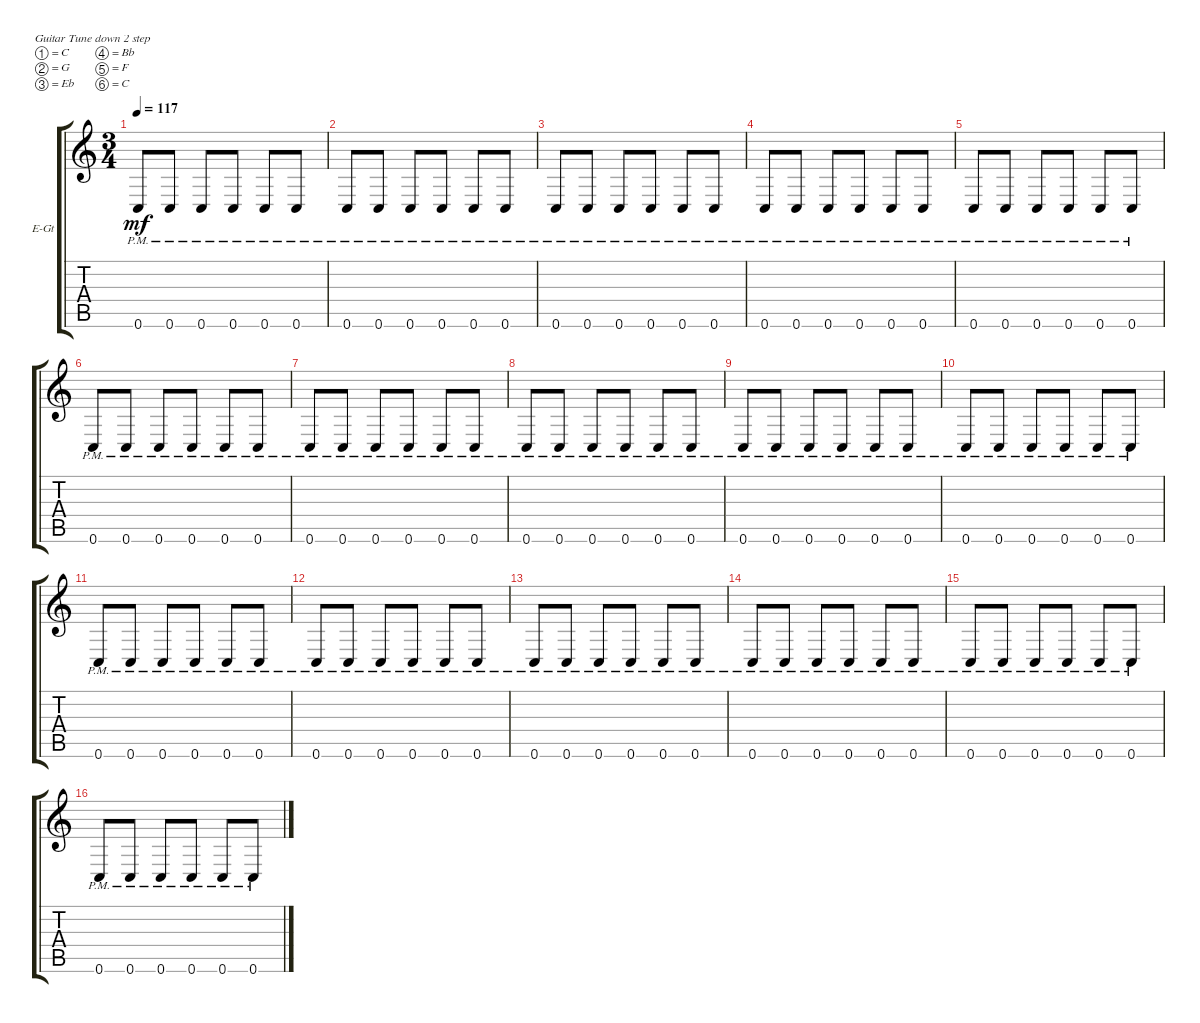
\bracketExtendMode groupsimilarinstruments
\firstSystemTrackNameOrientation horizontal
\otherSystemsTrackNameOrientation horizontal
\track ("Gtr1" "E-Gt") {instrument distortionguitar}
\staff {score tabs}
\tuning (C4 G3 Eb3 Bb2 F2 C2)
\ts (3 4)
\tempo 117
\clef g2
\ks c
0.6{pm}.8{dy mf} 0.6{pm}.8 0.6{pm}.8 0.6{pm}.8 0.6{pm}.8 0.6{pm}.8 |
0.6{pm}.8 0.6{pm}.8 0.6{pm}.8 0.6{pm}.8 0.6{pm}.8 0.6{pm}.8 |
0.6{pm}.8 0.6{pm}.8 0.6{pm}.8 0.6{pm}.8 0.6{pm}.8 0.6{pm}.8 |
0.6{pm}.8 0.6{pm}.8 0.6{pm}.8 0.6{pm}.8 0.6{pm}.8 0.6{pm}.8 |
0.6{pm}.8 0.6{pm}.8 0.6{pm}.8 0.6{pm}.8 0.6{pm}.8 0.6{pm}.8 |
0.6{pm}.8 0.6{pm}.8 0.6{pm}.8 0.6{pm}.8 0.6{pm}.8 0.6{pm}.8 |
0.6{pm}.8 0.6{pm}.8 0.6{pm}.8 0.6{pm}.8 0.6{pm}.8 0.6{pm}.8 |
0.6{pm}.8 0.6{pm}.8 0.6{pm}.8 0.6{pm}.8 0.6{pm}.8 0.6{pm}.8 |
0.6{pm}.8 0.6{pm}.8 0.6{pm}.8 0.6{pm}.8 0.6{pm}.8 0.6{pm}.8 |
0.6{pm}.8 0.6{pm}.8 0.6{pm}.8 0.6{pm}.8 0.6{pm}.8 0.6{pm}.8 |
0.6{pm}.8 0.6{pm}.8 0.6{pm}.8 0.6{pm}.8 0.6{pm}.8 0.6{pm}.8 |
0.6{pm}.8 0.6{pm}.8 0.6{pm}.8 0.6{pm}.8 0.6{pm}.8 0.6{pm}.8 |
0.6{pm}.8 0.6{pm}.8 0.6{pm}.8 0.6{pm}.8 0.6{pm}.8 0.6{pm}.8 |
0.6{pm}.8 0.6{pm}.8 0.6{pm}.8 0.6{pm}.8 0.6{pm}.8 0.6{pm}.8 |
0.6{pm}.8 0.6{pm}.8 0.6{pm}.8 0.6{pm}.8 0.6{pm}.8 0.6{pm}.8 |
0.6{pm}.8 0.6{pm}.8 0.6{pm}.8 0.6{pm}.8 0.6{pm}.8 0.6{pm}.8
